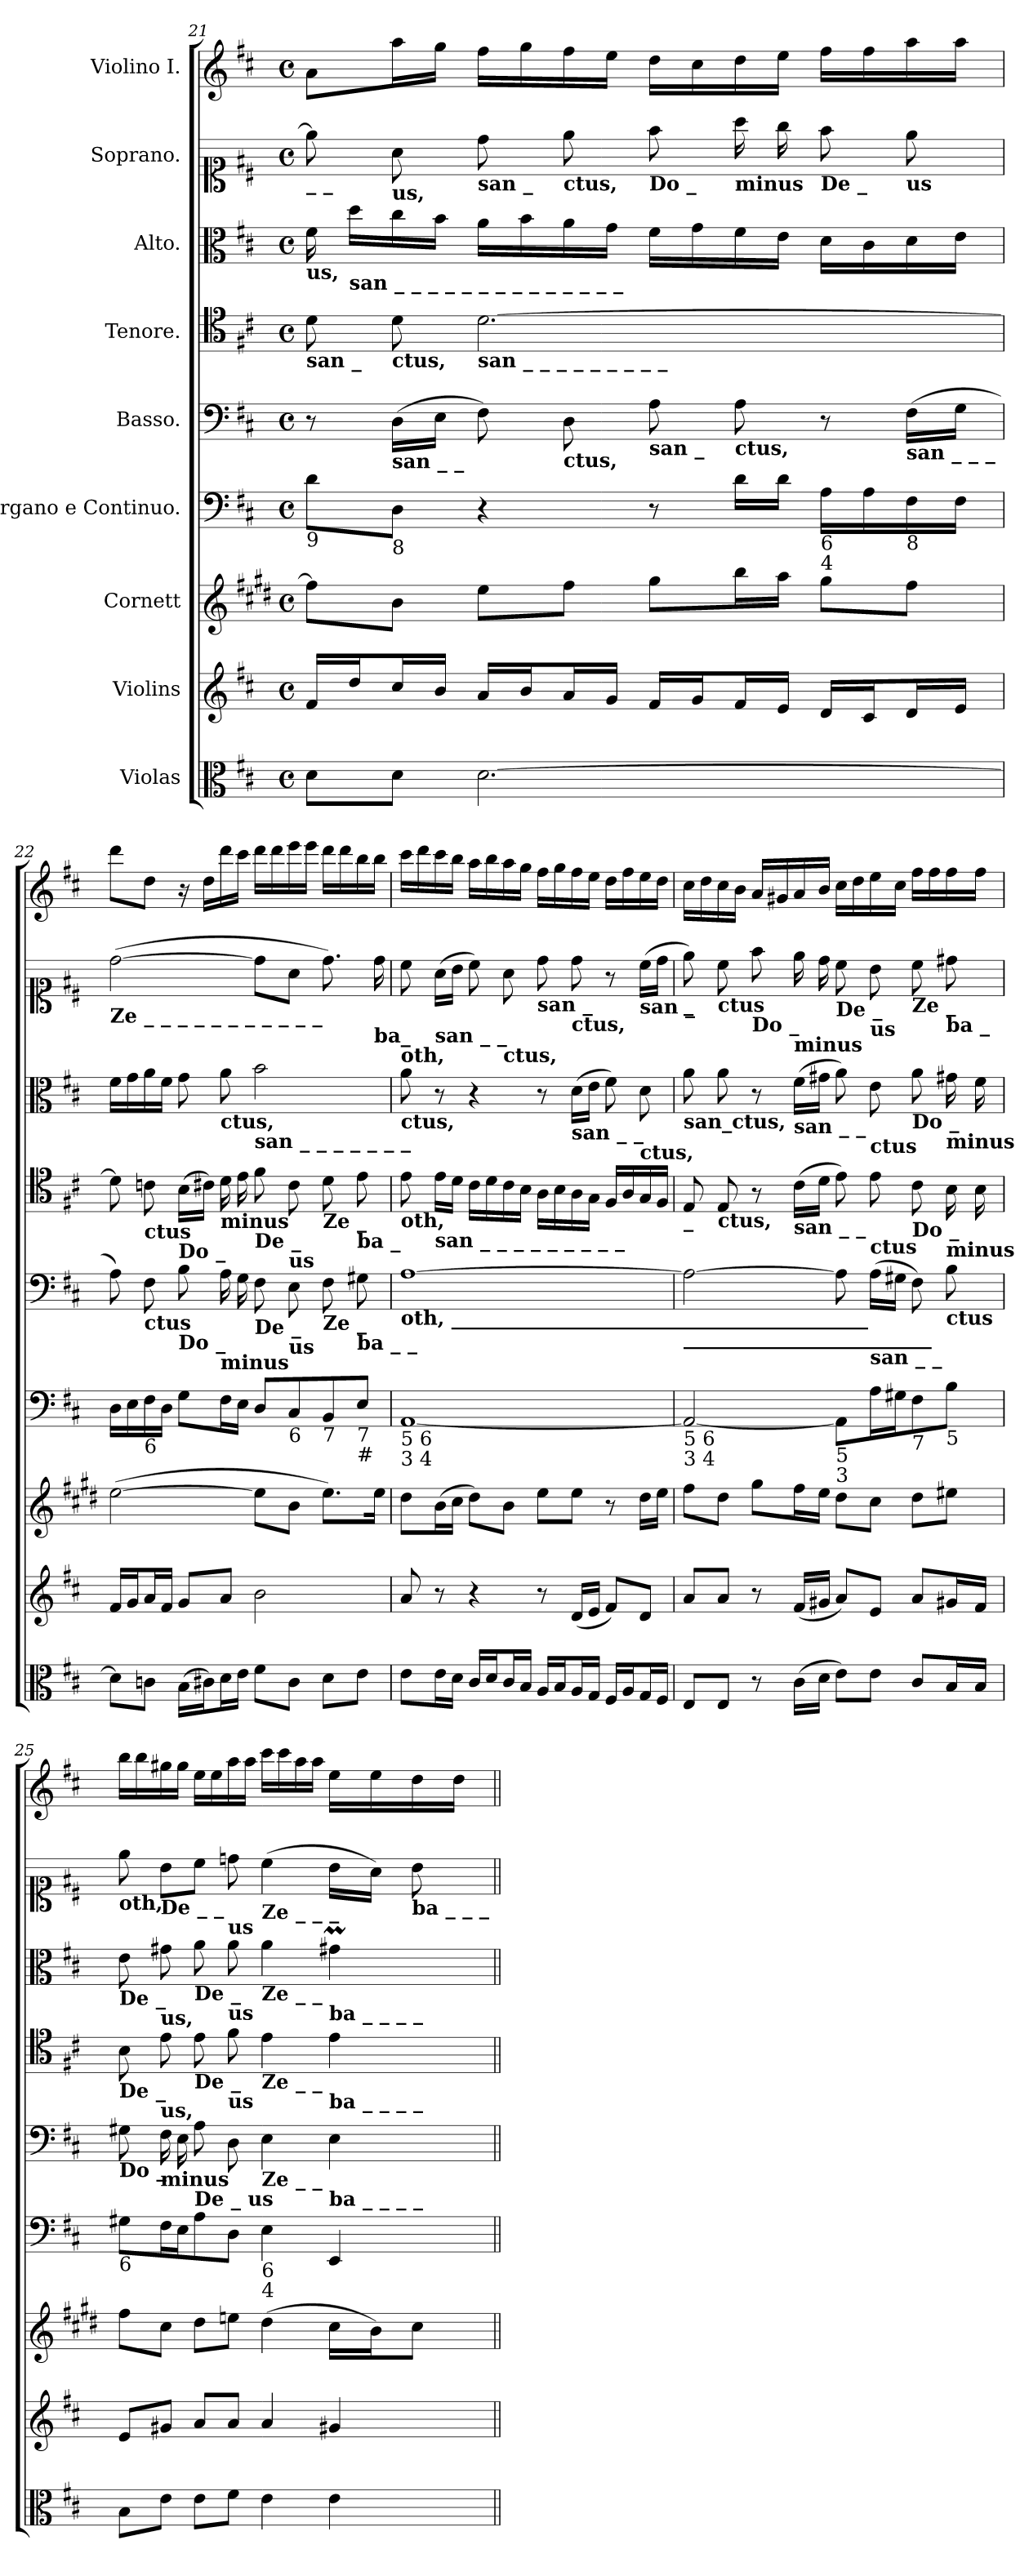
**kern	**kern	**kern	**kern	**kern	**kern	**kern	**kern	**kern
*part9	*part8	*part7	*part6	*part5	*part4	*part3	*part2	*part1
*staff9	*staff8	*staff7	*staff6	*staff5	*staff4	*staff3	*staff2	*staff1
*I"Violas	*I"Violins	*I"Cornett	*I"Organo e Continuo.	*I"Basso.	*I"Tenore.	*I"Alto.	*I"Soprano.	*I"Violino I.
!!LO:LB:g=z
*clefC3	*clefG2	*clefG2	*clefF4	*clefF4	*clefC4	*clefC3	*clefC1	*clefG2
*	*	*ITrd1c2	*	*	*	*	*	*
*k[f#c#]	*k[f#c#]	*k[f#c#]	*k[f#c#]	*k[f#c#]	*k[f#c#]	*k[f#c#]	*k[f#c#]	*k[f#c#]
*M4/4	*M4/4	*M4/4	*M4/4	*M4/4	*M4/4	*M4/4	*M4/4	*M4/4
*met(c)	*met(c)	*met(c)	*met(c)	*met(c)	*met(c)	*met(c)	*met(c)	*met(c)
=21	=21	=21	=21	=21	=21	=21	=21	=21
!	!	!	!	!	!	!	!LO:TX:b:B:t=_   _	!
!	!	!	!	!	!	!LO:TX:b:B:t=us,	!	!
!	!	!	!	!	!LO:TX:b:B:t=san _	!	!	!
!	!	!	!LO:TX:b:t=9	!	!	!	!	!
8d\L	16f#/LL	8ee\L]	8d\L	8r	8d\	16f#\	8ee\]	8a\L
!	!	!	!	!	!	!LO:TX:b:B:t=san     _      _      _      _     _     _     _     _     _     _     _      _      _     _	!	!
.	16dd/J	.	.	.	.	16dd\LL	.	.
!	!	!	!	!	!	!	!LO:TX:b:B:t=us,	!
!	!	!	!	!	!LO:TX:b:B:t=ctus,	!	!	!
!	!	!	!	!LO:TX:b:B:t=san   _     _	!	!	!	!
!	!	!	!LO:TX:b:t=8	!	!	!	!	!
8d\J	16cc#/L	8a\J	8D\J	(16D\LL	8d\	16cc#\	8a\	16aa\L
.	16b/JJ	.	.	16E\JJ	.	16b\JJ	.	16gg\JJ
!	!	!	!	!	!	!	!LO:TX:b:B:t=san _	!
!	!	!	!	!	!LO:TX:b:B:t=san     _     _     _     _     _     _     _      _      _	!	!	!
[2.d\	16a/LL	8dd\L	4r	8F#\)	[2.d\	16a\LL	8dd\	16ff#\LL
.	16b/J	.	.	.	.	16b\	.	16gg\
!	!	!	!	!	!	!	!LO:TX:b:B:t=ctus,	!
!	!	!	!	!LO:TX:b:B:t=ctus,	!	!	!	!
.	16a/L	8ee\J	.	8D\	.	16a\	8ee\	16ff#\
.	16g/JJ	.	.	.	.	16g\JJ	.	16ee\JJ
!	!	!	!	!	!	!	!LO:TX:b:B:t=Do _	!
!	!	!	!	!LO:TX:b:B:t=san _	!	!	!	!
.	16f#/LL	8ff#\L	8r	8A\	.	16f#\LL	8ff#\	16dd\LL
.	16g/J	.	.	.	.	16g\	.	16cc#\
!	!	!	!	!	!	!	!LO:TX:b:B:t=minus	!
!	!	!	!	!LO:TX:b:B:t=ctus,	!	!	!	!
.	16f#/L	16aa\L	16d\LL	8A\	.	16f#\	16aa\	16dd\
.	16e/JJ	16gg\JJ	16d\JJ	.	.	16e\JJ	16gg\	16ee\JJ
!	!	!	!	!	!	!	!LO:TX:b:B:t=De _	!
!	!	!	!LO:TX:b:t=6	!	!	!	!	!
!	!	!	!LO:TX:b:t=4	!	!	!	!	!
.	16d/LL	8ff#\L	16A\LL	8r	.	16d\LL	8ff#\	16ff#\LL
.	16c#/J	.	16A\	.	.	16c#\	.	16ff#\
!	!	!	!	!	!	!	!LO:TX:b:B:t=us	!
!	!	!	!	!LO:TX:b:B:t=san   _   _   _	!	!	!	!
!	!	!	!LO:TX:b:t=8	!	!	!	!	!
.	16d/L	8ee\J	16F#\	(16F#\LL	.	16d\	8ee\	16aa\
.	16e/JJ	.	16F#\JJ	16G\JJ	.	16e\JJ	.	16aa\JJ
=22	=22	=22	=22	=22	=22	=22	=22	=22
!	!	!	!	!	!	!	!LO:TX:b:B:t=Ze    _     _     _     _     _     _     _     _     _     _     _	!
8d\L]	16f#/LL	([2dd\	16D\LL	8A\)	8d\]	16f#\LL	([2dd\	8ddd\L
.	16g/J	.	16E\	.	.	16g\	.	.
!	!	!	!	!	!LO:TX:b:B:t=ctus	!	!	!
!	!	!	!	!LO:TX:b:B:t=ctus	!	!	!	!
!	!	!	!LO:TX:b:t=6	!	!	!	!	!
8cn\J	16a/L	.	16F#\	8F#\	8cn\	16a\	.	8dd\J
.	16f#/JJ	.	16D\JJ	.	.	16f#\JJ	.	.
!	!	!	!	!	!LO:TX:b:B:t=Do  _	!	!	!
!	!	!	!	!LO:TX:b:B:t=Do  _	!	!	!	!
(16B\LL	8g/L	.	8G\L	8B\	(16B\LL	8g\	.	16r
16c#X\J)	.	.	.	.	16c#X\JJ)	.	.	16dd\LL
!	!	!	!	!	!	!LO:TX:b:B:t=ctus,	!	!
!	!	!	!	!	!LO:TX:b:B:t=minus	!	!	!
!	!	!	!	!LO:TX:b:B:t=minus	!	!	!	!
16d\L	8a/J	.	16F#\L	16A\	16d\	8a\	.	16ddd\
16e\JJ	.	.	16E\JJ	16G\	16e\	.	.	16ccc#\JJ
!	!	!	!	!	!	!LO:TX:b:B:t=san    _    _    _    _    _    _    _	!	!
!	!	!	!	!	!LO:TX:b:B:t=De  _	!	!	!
!	!	!	!	!LO:TX:b:B:t=De  _	!	!	!	!
8f#\L	2b\	8dd\L]	8D/L	8F#\	8f#\	2b\	8dd\L]	16ddd\LL
.	.	.	.	.	.	.	.	16ddd\
!	!	!	!	!	!LO:TX:b:B:t=us	!	!	!
!	!	!	!	!LO:TX:b:B:t=us	!	!	!	!
!	!	!	!LO:TX:b:t=6	!	!	!	!	!
8c#\J	.	8a\J	8C#/	8E\	8c#\	.	8a\J	16eee\
.	.	.	.	.	.	.	.	16eee\JJ
!	!	!	!	!	!LO:TX:b:B:t=Ze  _	!	!	!
!	!	!	!	!LO:TX:b:B:t=Ze  _	!	!	!	!
!	!	!	!LO:TX:b:t=7	!	!	!	!	!
8d\L	.	8.dd\L)	8BB/	8F#\	8d\	.	8.dd\)	16ddd\LL
.	.	.	.	.	.	.	.	16ddd\
!	!	!	!	!	!LO:TX:b:B:t=ba   _	!	!	!
!	!	!	!	!LO:TX:b:B:t=ba  _   _	!	!	!	!
!	!	!	!LO:TX:b:t=7	!	!	!	!	!
!	!	!	!LO:TX:b:t=#	!	!	!	!	!
8e\J	.	.	8E/J	8G#X\	8e\	.	.	16bb\
!	!	!	!	!	!	!	!LO:TX:b:B:t=ba_	!
.	.	16dd\Jk	.	.	.	.	16dd\	16bb\JJ
=23	=23	=23	=23	=23	=23	=23	=23	=23
!	!	!	!	!	!	!	!LO:TX:b:B:t=oth,	!
!	!	!	!	!	!	!LO:TX:b:B:t=ctus,	!	!
!	!	!	!	!	!LO:TX:b:B:t=oth,	!	!	!
!	!	!	!	!LO:TX:b:B:t=oth, __________________________________________	!	!	!	!
!	!	!	!LO:TX:b:t=5                           6	!	!	!	!	!
!	!	!	!LO:TX:b:t=3                           4	!	!	!	!	!
8e\L	8a/	8cc#\L	[1AA	[1A	8e\	8a\	8cc#\	16ccc#\LL
.	.	.	.	.	.	.	.	16ddd\
!	!	!	!	!	!	!	!LO:TX:b:B:t=san   _     _	!
!	!	!	!	!	!LO:TX:b:B:t=san     _     _     _     _     _     _     _     _     _	!	!	!
16e\L	8r	(16a\L	.	.	16e\LL	8r	(16a\LL	16ccc#\
16d\JJ	.	16b\JJ	.	.	16d\JJ	.	16b\JJ	16bb\JJ
16c#/LL	4r	8cc#\L)	.	.	16c#\LL	4r	8cc#\)	16aa\LL
16d/J	.	.	.	.	16d\	.	.	16bb\
!	!	!	!	!	!	!	!LO:TX:b:B:t=ctus,	!
16c#/L	.	8a\J	.	.	16c#\	.	8a\	16aa\
16B/JJ	.	.	.	.	16B\JJ	.	.	16gg\JJ
!	!	!	!	!	!	!	!LO:TX:b:B:t=san _	!
16A/LL	8r	8dd\L	.	.	16A\LL	8r	8dd\	16ff#\LL
16B/J	.	.	.	.	16B\	.	.	16gg\
!	!	!	!	!	!	!	!LO:TX:b:B:t=ctus,	!
!	!	!	!	!	!	!LO:TX:b:B:t=san   _     _	!	!
16A/L	(16d/LL	8dd\J	.	.	16A\	(16d\LL	8dd\	16ff#\
16G/JJ	16e/JJ	.	.	.	16G\JJ	16e\JJ	.	16ee\JJ
16F#/LL	8f#/L)	8r	.	.	16F#/LL	8f#\)	8r	16dd\LL
16A/J	.	.	.	.	16A/	.	.	16ff#\
!	!	!	!	!	!	!	!LO:TX:b:B:t=san _	!
!	!	!	!	!	!	!LO:TX:b:B:t=ctus,	!	!
16G/L	8d/J	16cc#\LL	.	.	16G/	8d\	(16cc#\LL	16ee\
16F#/JJ	.	16dd\JJ	.	.	16F#/JJ	.	16dd\JJ	16dd\JJ
!!LO:LB:g=z
=24	=24	=24	=24	=24	=24	=24	=24	=24
!	!	!	!	!	!	!	!LO:TX:b:B:t=_	!
!	!	!	!	!	!	!LO:TX:b:B:t=san_ctus,	!	!
!	!	!	!	!	!LO:TX:b:B:t=_	!	!	!
!	!	!	!	!LO:TX:b:B:t=_________________________	!	!	!	!
!	!	!	!LO:TX:b:t=5           6	!	!	!	!	!
!	!	!	!LO:TX:b:t=3           4	!	!	!	!	!
8E/L	8a/L	8ee\L	2AA/_	2A\_	8E/	8a\	8ee\)	16cc#\LL
.	.	.	.	.	.	.	.	16dd\
!	!	!	!	!	!	!	!LO:TX:b:B:t=ctus	!
!	!	!	!	!	!LO:TX:b:B:t=ctus,	!	!	!
8E/J	8a/J	8cc#\J	.	.	8E/	8a\	8cc#\	16cc#\
.	.	.	.	.	.	.	.	16b\JJ
!	!	!	!	!	!	!	!LO:TX:b:B:t=Do  _	!
8r	8r	8ff#\L	.	.	8r	8r	8ff#\	16a/LL
.	.	.	.	.	.	.	.	16g#X/
!	!	!	!	!	!	!	!LO:TX:b:B:t=minus	!
!	!	!	!	!	!	!LO:TX:b:B:t=san   _     _	!	!
!	!	!	!	!	!LO:TX:b:B:t=san   _     _	!	!	!
(16c#\LL	(16f#/LL	16ee\L	.	.	(16c#\LL	(16f#\LL	16ee\	16a/
16d\JJ	16g#X/JJ	16dd\JJ	.	.	16d\JJ	16g#X\JJ	16dd\	16b/JJ
!	!	!	!	!	!	!	!LO:TX:b:B:t=De  _	!
!	!	!	!LO:TX:b:t=5	!	!	!	!	!
!	!	!	!LO:TX:b:t=3	!	!	!	!	!
8e\L)	8a/L)	8cc#\L	8AA\L]	8A\]	8e\)	8a\)	8cc#\	16cc#\LL
.	.	.	.	.	.	.	.	16dd\
!	!	!	!	!	!	!	!LO:TX:b:B:t=us	!
!	!	!	!	!	!	!LO:TX:b:B:t=ctus	!	!
!	!	!	!	!	!LO:TX:b:B:t=ctus	!	!	!
!	!	!	!	!LO:TX:b:B:t=san   _     _	!	!	!	!
8e\J	8e/J	8b\J	16A\L	(16A\LL	8e\	8e\	8b\	16ee\
.	.	.	16G#X\J	16G#X\JJ	.	.	.	16cc#\JJ
!	!	!	!	!	!	!	!LO:TX:b:B:t=Ze  _	!
!	!	!	!	!	!	!LO:TX:b:B:t=Do _	!	!
!	!	!	!	!	!LO:TX:b:B:t=Do _	!	!	!
!	!	!	!LO:TX:b:t=7	!	!	!	!	!
8c#/L	8a/L	8cc#\L	8F#\	8F#\)	8c#\	8a\	8cc#\	16ff#\LL
.	.	.	.	.	.	.	.	16ff#\
!	!	!	!	!	!	!	!LO:TX:b:B:t=ba  _	!
!	!	!	!	!	!	!LO:TX:b:B:t=minus	!	!
!	!	!	!	!	!LO:TX:b:B:t=minus	!	!	!
!	!	!	!	!LO:TX:b:B:t=ctus	!	!	!	!
!	!	!	!LO:TX:b:t=5	!	!	!	!	!
16B/L	16g#X/L	8dd#X\J	8B\J	8B\	16B\	16g#X\	8dd#X\	16ff#\
16B/JJ	16f#/JJ	.	.	.	16B\	16f#\	.	16ff#\JJ
=25	=25	=25	=25	=25	=25	=25	=25	=25
!	!	!	!	!	!	!	!LO:TX:b:B:t=oth,	!
!	!	!	!	!	!	!LO:TX:b:B:t=De  _	!	!
!	!	!	!	!	!LO:TX:b:B:t=De  _	!	!	!
!	!	!	!	!LO:TX:b:B:t=Do _	!	!	!	!
!	!	!	!LO:TX:b:t=6	!	!	!	!	!
8B\L	8e/L	8ee\L	8G#X\L	8G#X\	8B\	8e\	8ee\	16bb\LL
.	.	.	.	.	.	.	.	16bb\
!	!	!	!	!	!	!	!LO:TX:b:B:t=De    _     _	!
!	!	!	!	!	!	!LO:TX:b:B:t=us,	!	!
!	!	!	!	!	!LO:TX:b:B:t=us,	!	!	!
!	!	!	!	!LO:TX:b:B:t=minus	!	!	!	!
8e\J	8g#X/J	8b\J	16F#\L	16F#\	8e\	8g#X\	8b\L	16gg#X\
.	.	.	16E\J	16E\	.	.	.	16gg#\JJ
!	!	!	!	!	!	!LO:TX:b:B:t=De  _	!	!
!	!	!	!	!	!LO:TX:b:B:t=De  _	!	!	!
!	!	!	!	!LO:TX:b:B:t=De _ us	!	!	!	!
8e\L	8a/L	8cc#\L	8A\	8A\	8e\	8a\	8cc#\J	16ee\LL
.	.	.	.	.	.	.	.	16ee\
!	!	!	!	!	!	!	!LO:TX:b:B:t=us	!
!	!	!	!	!	!	!LO:TX:b:B:t=us	!	!
!	!	!	!	!	!LO:TX:b:B:t=us	!	!	!
8f#\J	8a/J	8ddn\J	8D\J	8D\	8f#\	8a\	8ddn\	16aa\
.	.	.	.	.	.	.	.	16aa\JJ
*	*	*	*	*	*	*	*	*MM70
!	!	!	!	!	!	!	!LO:TX:b:B:t=Ze     _      _      _	!
!	!	!	!	!	!	!LO:TX:b:B:t=Ze   _      _	!	!
!	!	!	!	!	!LO:TX:b:B:t=Ze   _      _	!	!	!
!	!	!	!	!LO:TX:b:B:t=Ze   _      _	!	!	!	!
!	!	!	!LO:TX:b:t=6	!	!	!	!	!
!	!	!	!LO:TX:b:t=4	!	!	!	!	!
4e\	4a/	(4cc#\	4E\	4E\	4e\	4a\	(4cc#\	16ccc#\LL
.	.	.	.	.	.	.	.	16ccc#\
.	.	.	.	.	.	.	.	16aa\
.	.	.	.	.	.	.	.	16aa\JJ
*	*	*	*	*	*	*	*	*MM60
!	!	!	!	!	!	!LO:TX:b:B:t=ba     _     _     _     _	!	!
!	!	!	!	!	!LO:TX:b:B:t=ba     _     _     _     _	!	!	!
!	!	!	!	!LO:TX:b:B:t=ba     _     _     _     _	!	!	!	!
4e\	4g#X/	16b\LL	4EE/	4E\	4e\	4g#Xm\	16b\LL	16ee\LL
.	.	16a\J)	.	.	.	.	16a\JJ)	16ee\
!	!	!	!	!	!	!	!LO:TX:b:B:t=ba   _    _    _	!
.	.	8b\J	.	.	.	.	8b\	16dd\
.	.	.	.	.	.	.	.	16dd\JJ
=||	=||	=||	=||	=||	=||	=||	=||	=||
*-	*-	*-	*-	*-	*-	*-	*-	*-
